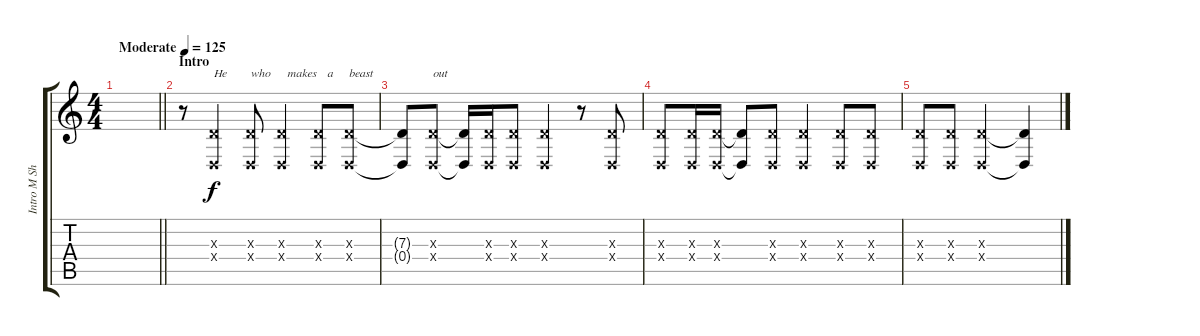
\track ("Intro M Shadows" "Intro M Sh") {instrument lead6voice}
\staff {score tabs}
\tuning (E4 B3 G3 D3 A2 D2) {hide}
\ts (4 4)
\tempo (125 "Moderate")
\clef g2
\barLineRight lightlight
\ks c
|
\section ("" "Intro")
r.8 (7.3{x} 0.4{x}).4{txt "He"} (7.3{x} 0.4{x}).8{txt "who"} (7.3{x} 0.4{x}).4{txt "  makes"} (7.3{x} 0.4{x}).8{txt "   a"} (7.3{x} 0.4{x}).8{txt "beast"} |
(7.3{t} 0.4{t}).8 (7.3{x} 0.4{x}).8{txt "out"} (7.3{t} 0.4{t}).16 (7.3{x} 0.4{x}).16 (7.3{x} 0.4{x}).8 (7.3{x} 0.4{x}).4 r.8 (7.3{x} 0.4{x}).8 |
(7.3{x} 0.4{x}).8 (7.3{x} 0.4{x}).16 (7.3{x} 0.4{x}).16 (7.3{t} 0.4{t}).8 (7.3{x} 0.4{x}).8 (7.3{x} 0.4{x}).4 (7.3{x} 0.4{x}).8 (7.3{x} 0.4{x}).8 |
(7.3{x} 0.4{x}).8 (7.3{x} 0.4{x}).8 (7.3{x} 0.4{x}).2 (7.3{t} 0.4{t}).4
